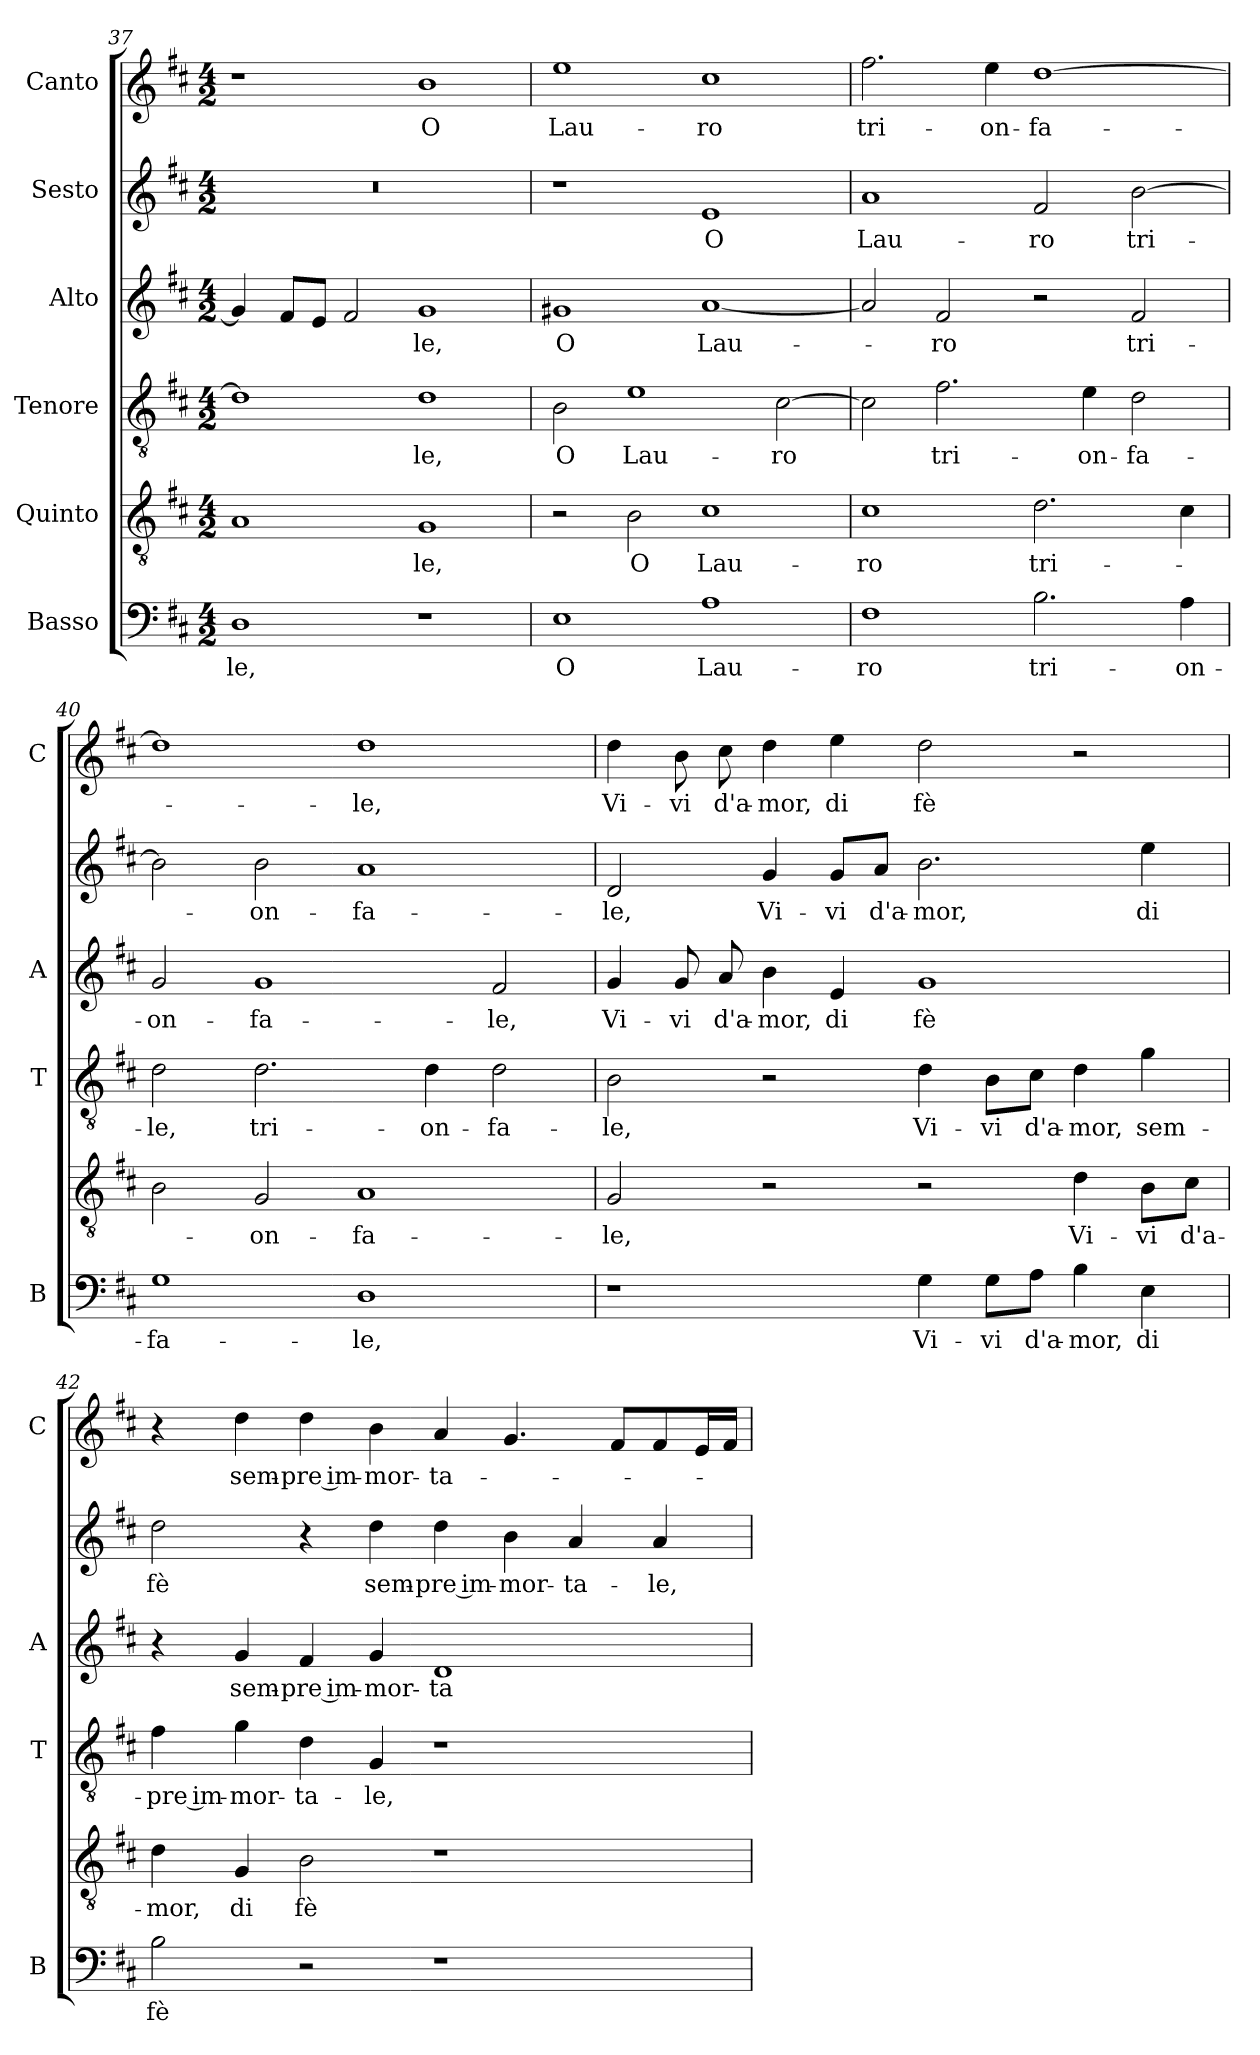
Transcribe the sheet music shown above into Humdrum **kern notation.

**kern	**text	**kern	**text	**kern	**text	**kern	**text	**kern	**text	**kern	**text
*part6	*part6	*part5	*part5	*part4	*part4	*part3	*part3	*part2	*part2	*part1	*part1
*staff6	*staff6	*staff5	*staff5	*staff4	*staff4	*staff3	*staff3	*staff2	*staff2	*staff1	*staff1
*I"Basso	*	*I"Quinto	*	*I"Tenore	*	*I"Alto	*	*I"Sesto	*	*I"Canto	*
*I'B	*	*	*	*I'T	*	*I'A	*	*	*	*I'C	*
*clefF4	*	*clefGv2	*	*clefGv2	*	*clefG2	*	*clefG2	*	*clefG2	*
*k[f#c#]	*	*k[f#c#]	*	*k[f#c#]	*	*k[f#c#]	*	*k[f#c#]	*	*k[f#c#]	*
*D:	*	*D:	*	*D:	*	*D:	*	*D:	*	*D:	*
*M4/2	*	*M4/2	*	*M4/2	*	*M4/2	*	*M4/2	*	*M4/2	*
=37	=37	=37	=37	=37	=37	=37	=37	=37	=37	=37	=37
!	!LO:LY:b	!	!	!	!	!	!	!	!	!	!
1D	-le,	1A	.	1d]	.	4g/]	.	0r	.	1r	.
.	.	.	.	.	.	8f#/L	.	.	.	.	.
.	.	.	.	.	.	8e/J	.	.	.	.	.
.	.	.	.	.	.	2f#/	.	.	.	.	.
!	!	!	!LO:LY:b	!	!LO:LY:b	!	!LO:LY:b	!	!	!	!LO:LY:b
1r	.	1G	-le,	1d	-le,	1g	-le,	.	.	1b	O
=38	=38	=38	=38	=38	=38	=38	=38	=38	=38	=38	=38
!	!LO:LY:b	!	!	!	!LO:LY:b	!	!LO:LY:b	!	!	!	!LO:LY:b
1E	O	2r	.	2B\	O	1g#X	O	1r	.	1ee	Lau-
!	!	!	!LO:LY:b	!	!LO:LY:b	!	!	!	!	!	!
.	.	2B\	O	1e	Lau-	.	.	.	.	.	.
!	!LO:LY:b	!	!LO:LY:b	!	!	!	!LO:LY:b	!	!LO:LY:b	!	!LO:LY:b
1A	Lau-	1c#	Lau-	.	.	[1a	Lau-	1e	O	1cc#	-ro
!	!	!	!	!	!LO:LY:b	!	!	!	!	!	!
.	.	.	.	[2c#\	-ro	.	.	.	.	.	.
=39	=39	=39	=39	=39	=39	=39	=39	=39	=39	=39	=39
!	!LO:LY:b	!	!LO:LY:b	!	!	!	!	!	!LO:LY:b	!	!LO:LY:b
1F#	-ro	1c#	-ro	2c#\]	.	2a/]	.	1a	Lau-	2.ff#\	tri-
!	!	!	!	!	!LO:LY:b	!	!LO:LY:b	!	!	!	!
.	.	.	.	2.f#\	tri-	2f#/	-ro	.	.	.	.
!	!	!	!	!	!	!	!	!	!	!	!LO:LY:b
.	.	.	.	.	.	.	.	.	.	4ee\	-on-
!	!LO:LY:b	!	!LO:LY:b	!	!	!	!	!	!LO:LY:b	!	!LO:LY:b
2.B\	tri-	2.d\	tri-	.	.	2r	.	2f#/	-ro	[1dd	-fa-
!	!	!	!	!	!LO:LY:b	!	!	!	!	!	!
.	.	.	.	4e\	-on-	.	.	.	.	.	.
!	!	!	!	!	!LO:LY:b	!	!LO:LY:b	!	!LO:LY:b	!	!
.	.	.	.	2d\	-fa-	2f#/	tri-	[2b\	tri-	.	.
!	!LO:LY:b	!	!	!	!	!	!	!	!	!	!
4A\	-on-	4c#\	.	.	.	.	.	.	.	.	.
!!LO:LB:g=z
=40	=40	=40	=40	=40	=40	=40	=40	=40	=40	=40	=40
!	!LO:LY:b	!	!	!	!LO:LY:b	!	!LO:LY:b	!	!	!	!
1G	-fa-	2B\	.	2d\	-le,	2g/	-on-	2b\]	.	1dd]	.
!	!	!	!LO:LY:b	!	!LO:LY:b	!	!LO:LY:b	!	!LO:LY:b	!	!
.	.	2G/	-on-	2.d\	tri-	1g	-fa-	2b\	-on-	.	.
!	!LO:LY:b	!	!LO:LY:b	!	!	!	!	!	!LO:LY:b	!	!LO:LY:b
1D	-le,	1A	-fa-	.	.	.	.	1a	-fa-	1dd	-le,
!	!	!	!	!	!LO:LY:b	!	!	!	!	!	!
.	.	.	.	4d\	-on-	.	.	.	.	.	.
!	!	!	!	!	!LO:LY:b	!	!LO:LY:b	!	!	!	!
.	.	.	.	2d\	-fa-	2f#/	-le,	.	.	.	.
=41	=41	=41	=41	=41	=41	=41	=41	=41	=41	=41	=41
!	!	!	!LO:LY:b	!	!LO:LY:b	!	!LO:LY:b	!	!LO:LY:b	!	!LO:LY:b
1r	.	2G/	-le,	2B\	-le,	4g/	Vi-	2d/	-le,	4dd\	Vi-
!	!	!	!	!	!	!	!LO:LY:b	!	!	!	!LO:LY:b
.	.	.	.	.	.	8g/	-vi	.	.	8b\	-vi
!	!	!	!	!	!	!	!LO:LY:b	!	!	!	!LO:LY:b
.	.	.	.	.	.	8a/	d'a-	.	.	8cc#\	d'a-
!	!	!	!	!	!	!	!LO:LY:b	!	!LO:LY:b	!	!LO:LY:b
.	.	2r	.	2r	.	4b\	-mor,	4g/	Vi-	4dd\	-mor,
!	!	!	!	!	!	!	!LO:LY:b	!	!LO:LY:b	!	!LO:LY:b
.	.	.	.	.	.	4e/	di	8g/L	-vi	4ee\	di
!	!	!	!	!	!	!	!	!	!LO:LY:b	!	!
.	.	.	.	.	.	.	.	8a/J	d'a-	.	.
!	!LO:LY:b	!	!	!	!LO:LY:b	!	!LO:LY:b	!	!LO:LY:b	!	!LO:LY:b
4G\	Vi-	2r	.	4d\	Vi-	1g	fè	2.b\	-mor,	2dd\	fè
!	!LO:LY:b	!	!	!	!LO:LY:b	!	!	!	!	!	!
8G\L	-vi	.	.	8B\L	-vi	.	.	.	.	.	.
!	!LO:LY:b	!	!	!	!LO:LY:b	!	!	!	!	!	!
8A\J	d'a-	.	.	8c#\J	d'a-	.	.	.	.	.	.
!	!LO:LY:b	!	!LO:LY:b	!	!LO:LY:b	!	!	!	!	!	!
4B\	-mor,	4d\	Vi-	4d\	-mor,	.	.	.	.	2r	.
!	!LO:LY:b	!	!LO:LY:b	!	!LO:LY:b	!	!	!	!LO:LY:b	!	!
4E\	di	8B\L	-vi	4g\	sem-	.	.	4ee\	di	.	.
!	!	!	!LO:LY:b	!	!	!	!	!	!	!	!
.	.	8c#\J	d'a-	.	.	.	.	.	.	.	.
=42	=42	=42	=42	=42	=42	=42	=42	=42	=42	=42	=42
!	!LO:LY:b	!	!LO:LY:b	!	!LO:LY:b	!	!	!	!LO:LY:b	!	!
2B\	fè	4d\	-mor,	4f#\	-pre im-	4r	.	2dd\	fè	4r	.
!	!	!	!LO:LY:b	!	!LO:LY:b	!	!LO:LY:b	!	!	!	!LO:LY:b
.	.	4G/	di	4g\	-mor-	4g/	sem-	.	.	4dd\	sem-
!	!	!	!LO:LY:b	!	!LO:LY:b	!	!LO:LY:b	!	!	!	!LO:LY:b
2r	.	2B\	fè	4d\	-ta-	4f#/	-pre im-	4r	.	4dd\	-pre im-
!	!	!	!	!	!LO:LY:b	!	!LO:LY:b	!	!LO:LY:b	!	!LO:LY:b
.	.	.	.	4G/	-le,	4g/	-mor-	4dd\	sem-	4b\	-mor-
!	!	!	!	!	!	!	!LO:LY:b	!	!LO:LY:b	!	!LO:LY:b
1r	.	1r	.	1r	.	1d	-ta-	4dd\	-pre im-	4a/	-ta-
!	!	!	!	!	!	!	!	!	!LO:LY:b	!	!
.	.	.	.	.	.	.	.	4b\	-mor-	4.g/	.
!	!	!	!	!	!	!	!	!	!LO:LY:b	!	!
.	.	.	.	.	.	.	.	4a/	-ta-	.	.
.	.	.	.	.	.	.	.	.	.	8f#/L	.
!	!	!	!	!	!	!	!	!	!LO:LY:b	!	!
.	.	.	.	.	.	.	.	4a/	-le,	8f#/	.
.	.	.	.	.	.	.	.	.	.	16e/L	.
.	.	.	.	.	.	.	.	.	.	16f#/JJ	.
=	=	=	=	=	=	=	=	=	=	=	=
*-	*-	*-	*-	*-	*-	*-	*-	*-	*-	*-	*-
